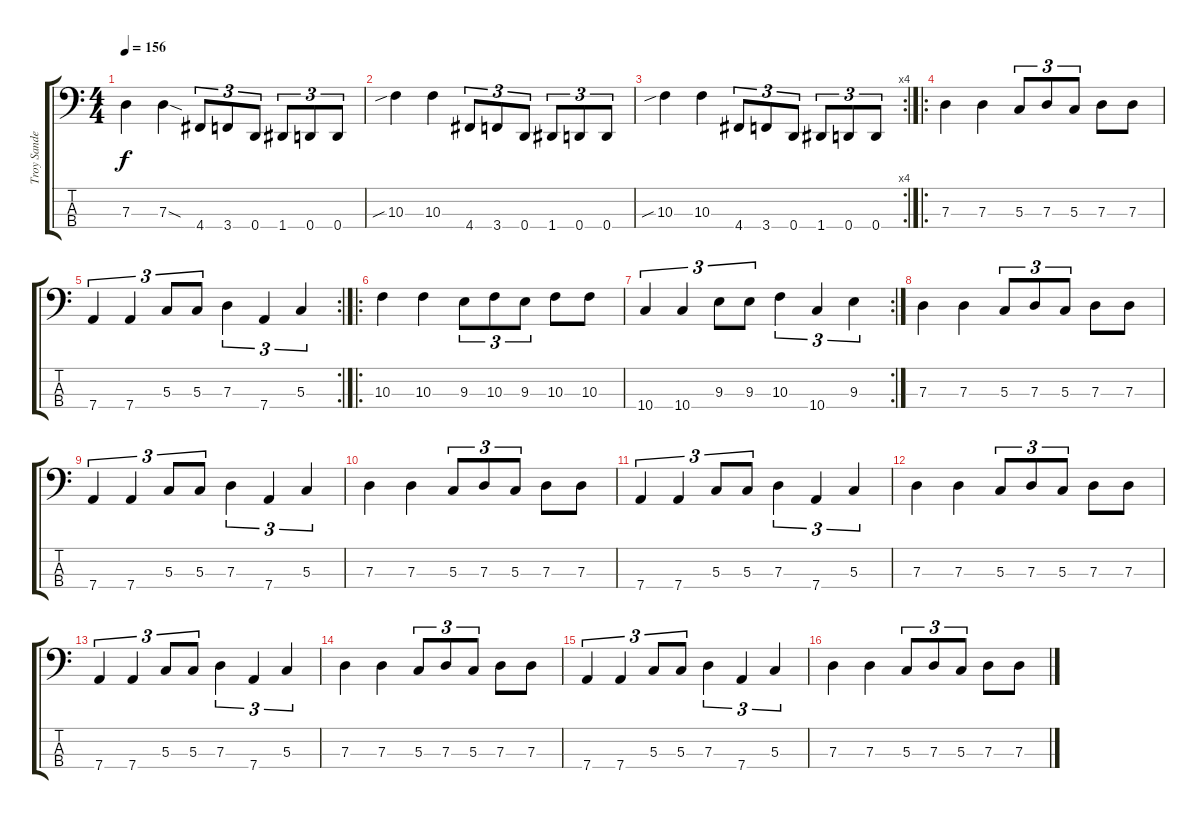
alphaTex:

\track ("Troy Sanders" "Troy Sande") {instrument slapbass1}
\staff {score tabs}
\tuning (F2 C2 G1 D1) {hide}
\ts (4 4)
\tempo 156
\clef f4
\ks c
7.3.4{dy f} 7.3{sod}.4 4.4.8{tu (3 2)} 3.4.8{tu (3 2)} 0.4.8{tu (3 2)} 1.4.8{tu (3 2)} 0.4.8{tu (3 2)} 0.4.8{tu (3 2)} |
10.3{sib}.4 10.3.4 4.4.8{tu (3 2)} 3.4.8{tu (3 2)} 0.4.8{tu (3 2)} 1.4.8{tu (3 2)} 0.4.8{tu (3 2)} 0.4.8{tu (3 2)} |
\rc 4
10.3{sib}.4 10.3.4 4.4.8{tu (3 2)} 3.4.8{tu (3 2)} 0.4.8{tu (3 2)} 1.4.8{tu (3 2)} 0.4.8{tu (3 2)} 0.4.8{tu (3 2)} |
\ro
7.3.4 7.3.4 5.3.8{tu (3 2)} 7.3.8{tu (3 2)} 5.3.8{tu (3 2)} 7.3.8 7.3.8 |
\rc 2
7.4.4{tu (3 2)} 7.4.4{tu (3 2)} 5.3.8{tu (3 2)} 5.3.8{tu (3 2)} 7.3.4{tu (3 2)} 7.4.4{tu (3 2)} 5.3.4{tu (3 2)} |
\ro
10.3.4 10.3.4 9.3.8{tu (3 2)} 10.3.8{tu (3 2)} 9.3.8{tu (3 2)} 10.3.8 10.3.8 |
\rc 2
10.4.4{tu (3 2)} 10.4.4{tu (3 2)} 9.3.8{tu (3 2)} 9.3.8{tu (3 2)} 10.3.4{tu (3 2)} 10.4.4{tu (3 2)} 9.3.4{tu (3 2)} |
7.3.4 7.3.4 5.3.8{tu (3 2)} 7.3.8{tu (3 2)} 5.3.8{tu (3 2)} 7.3.8 7.3.8 |
7.4.4{tu (3 2)} 7.4.4{tu (3 2)} 5.3.8{tu (3 2)} 5.3.8{tu (3 2)} 7.3.4{tu (3 2)} 7.4.4{tu (3 2)} 5.3.4{tu (3 2)} |
7.3.4 7.3.4 5.3.8{tu (3 2)} 7.3.8{tu (3 2)} 5.3.8{tu (3 2)} 7.3.8 7.3.8 |
7.4.4{tu (3 2)} 7.4.4{tu (3 2)} 5.3.8{tu (3 2)} 5.3.8{tu (3 2)} 7.3.4{tu (3 2)} 7.4.4{tu (3 2)} 5.3.4{tu (3 2)} |
7.3.4 7.3.4 5.3.8{tu (3 2)} 7.3.8{tu (3 2)} 5.3.8{tu (3 2)} 7.3.8 7.3.8 |
7.4.4{tu (3 2)} 7.4.4{tu (3 2)} 5.3.8{tu (3 2)} 5.3.8{tu (3 2)} 7.3.4{tu (3 2)} 7.4.4{tu (3 2)} 5.3.4{tu (3 2)} |
7.3.4 7.3.4 5.3.8{tu (3 2)} 7.3.8{tu (3 2)} 5.3.8{tu (3 2)} 7.3.8 7.3.8 |
7.4.4{tu (3 2)} 7.4.4{tu (3 2)} 5.3.8{tu (3 2)} 5.3.8{tu (3 2)} 7.3.4{tu (3 2)} 7.4.4{tu (3 2)} 5.3.4{tu (3 2)} |
7.3.4 7.3.4 5.3.8{tu (3 2)} 7.3.8{tu (3 2)} 5.3.8{tu (3 2)} 7.3.8 7.3.8
